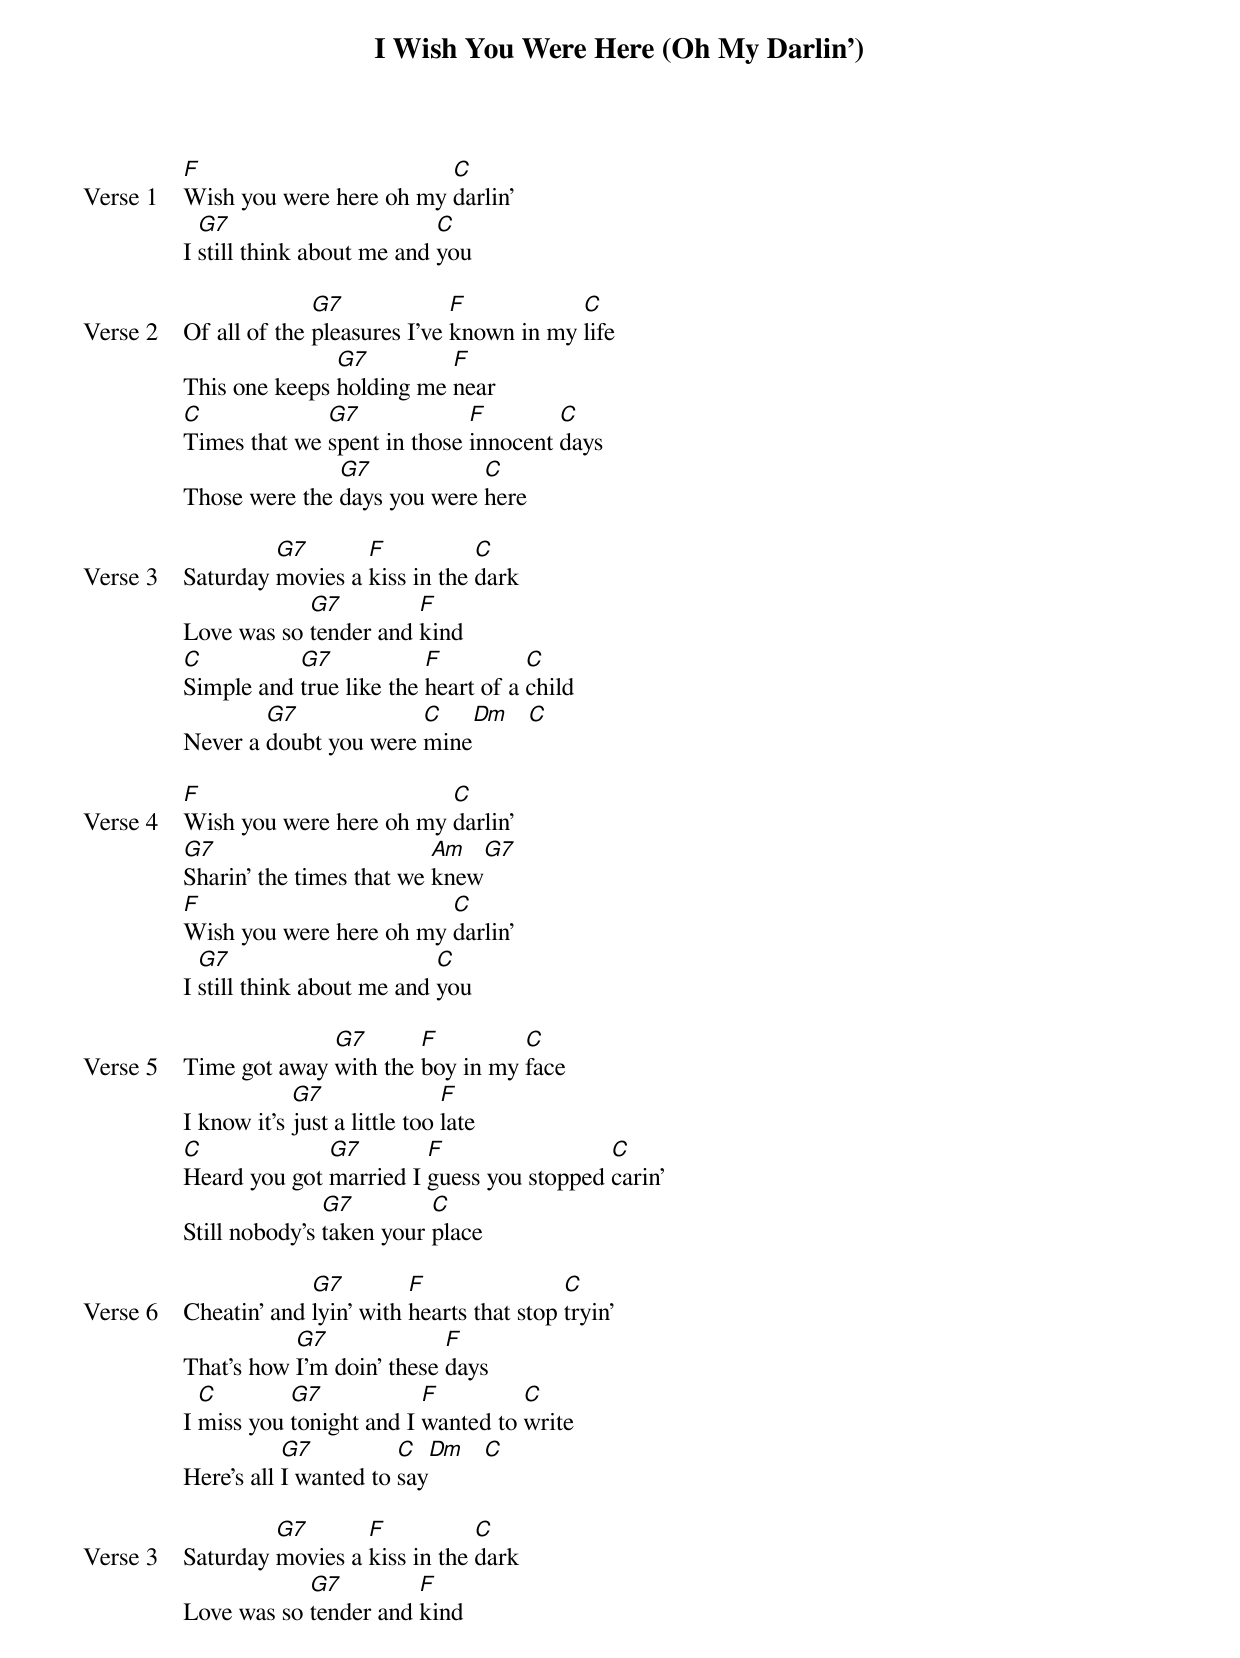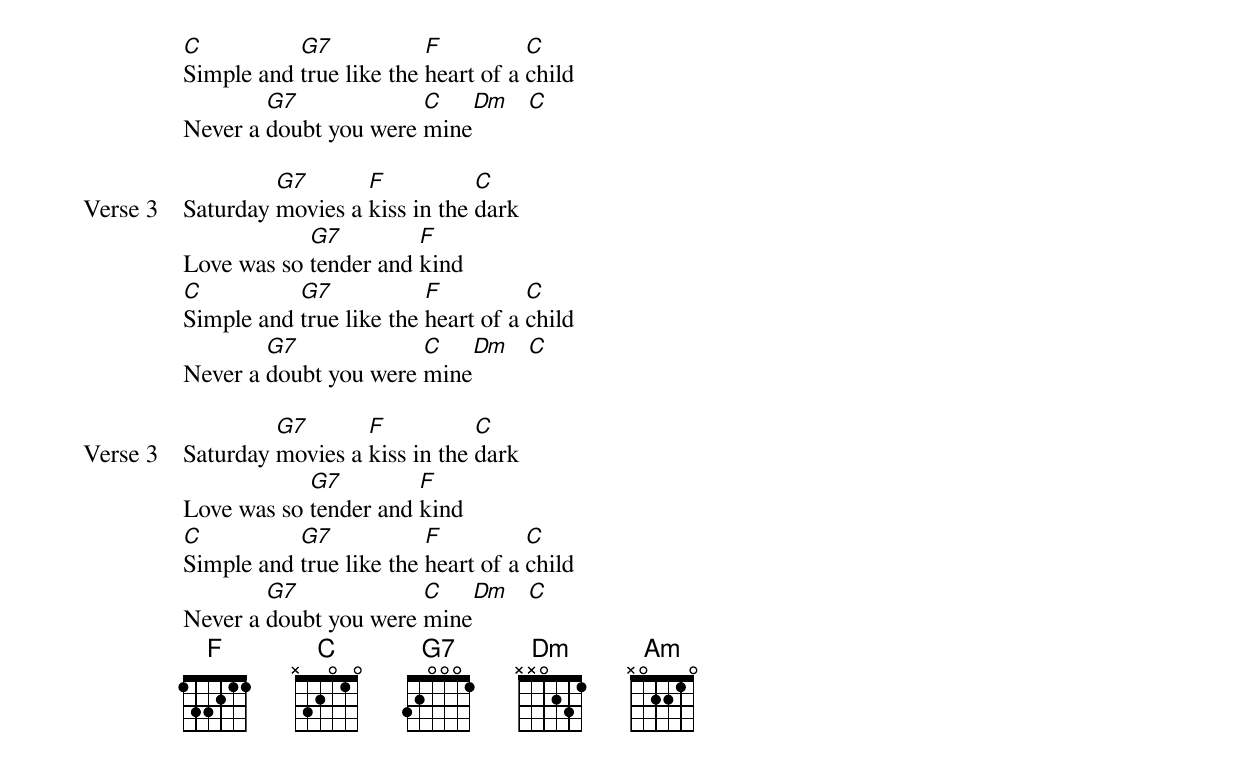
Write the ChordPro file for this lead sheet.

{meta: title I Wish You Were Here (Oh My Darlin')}
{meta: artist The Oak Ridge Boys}
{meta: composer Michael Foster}
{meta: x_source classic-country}
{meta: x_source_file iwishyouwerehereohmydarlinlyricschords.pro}
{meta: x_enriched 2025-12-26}

{start_of_verse: Verse 1}
[F]Wish you were here oh my [C]darlin'
I [G7]still think about me and [C]you
{end_of_verse}

{start_of_verse: Verse 2}
Of all of the [G7]pleasures I've [F]known in my [C]life
This one keeps [G7]holding me [F]near
[C]Times that we [G7]spent in those [F]innocent [C]days
Those were the [G7]days you were [C]here
{end_of_verse}

{start_of_verse: Verse 3}
Saturday [G7]movies a [F]kiss in the [C]dark
Love was so [G7]tender and [F]kind
[C]Simple and [G7]true like the [F]heart of a [C]child
Never a [G7]doubt you were [C]mine[Dm]   [C]
{end_of_verse}

{start_of_verse: Verse 4}
[F]Wish you were here oh my [C]darlin'
[G7]Sharin' the times that we [Am]knew[G7]
[F]Wish you were here oh my [C]darlin'
I [G7]still think about me and [C]you
{end_of_verse}

{start_of_verse: Verse 5}
Time got away [G7]with the [F]boy in my [C]face
I know it's [G7]just a little too [F]late
[C]Heard you got [G7]married I [F]guess you stopped [C]carin'
Still nobody's [G7]taken your [C]place
{end_of_verse}

{start_of_verse: Verse 6}
Cheatin' and [G7]lyin' with [F]hearts that stop [C]tryin'
That's how [G7]I'm doin' these [F]days
I [C]miss you [G7]tonight and I [F]wanted to [C]write
Here's all [G7]I wanted to [C]say[Dm]   [C]
{end_of_verse}

{start_of_verse: Verse 3}
Saturday [G7]movies a [F]kiss in the [C]dark
Love was so [G7]tender and [F]kind
[C]Simple and [G7]true like the [F]heart of a [C]child
Never a [G7]doubt you were [C]mine[Dm]   [C]
{end_of_verse}

{start_of_verse: Verse 3}
Saturday [G7]movies a [F]kiss in the [C]dark
Love was so [G7]tender and [F]kind
[C]Simple and [G7]true like the [F]heart of a [C]child
Never a [G7]doubt you were [C]mine[Dm]   [C]
{end_of_verse}

{start_of_verse: Verse 3}
Saturday [G7]movies a [F]kiss in the [C]dark
Love was so [G7]tender and [F]kind
[C]Simple and [G7]true like the [F]heart of a [C]child
Never a [G7]doubt you were [C]mine[Dm]   [C]
{end_of_verse}
